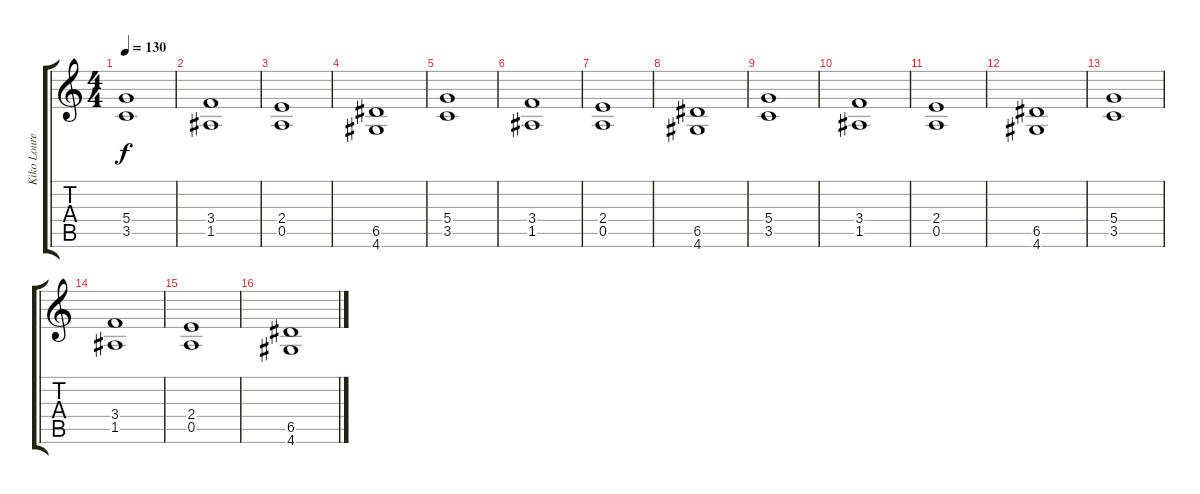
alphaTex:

\track ("Kiko Loureiro" "Kiko Loure") {instrument overdrivenguitar}
\staff {score tabs}
\tuning (E4 B3 G3 D3 A2 E2) {hide}
\ts (4 4)
\tempo 130
\clef g2
\ks c
(5.4 3.5).1{dy f} |
(3.4 1.5).1 |
(2.4 0.5).1 |
(6.5 4.6).1 |
(5.4 3.5).1 |
(3.4 1.5).1 |
(2.4 0.5).1 |
(6.5 4.6).1 |
(5.4 3.5).1 |
(3.4 1.5).1 |
(2.4 0.5).1 |
(6.5 4.6).1 |
(5.4 3.5).1 |
(3.4 1.5).1 |
(2.4 0.5).1 |
(6.5 4.6).1
